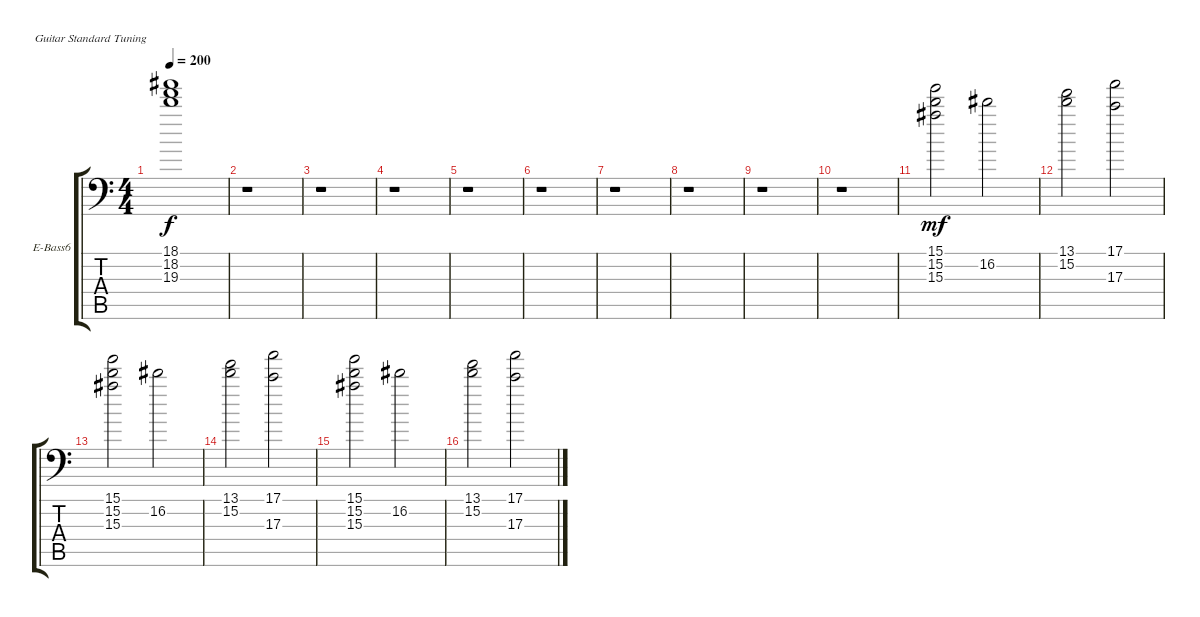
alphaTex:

\bracketExtendMode groupsimilarinstruments
\firstSystemTrackNameOrientation horizontal
\otherSystemsTrackNameOrientation horizontal
\track ("Бас 1" "E-Bass6") {instrument slapbass1}
\staff {score tabs}
\tuning (E4 B3 G3 D3 A2 E2)
\ts (4 4)
\tempo 200
\clef f4
\ks c
(18.1 18.2 19.3).1{dy f} |
r.1 |
r.1 |
r.1 |
r.1 |
r.1 |
r.1 |
r.1 |
r.1 |
r.1 |
(15.1 15.2 15.3).2{dy mf} 16.2.2 |
(13.1 15.2).2 (17.1 17.3).2 |
(15.1 15.2 15.3).2 16.2.2 |
(13.1 15.2).2 (17.1 17.3).2 |
(15.1 15.2 15.3).2 16.2.2 |
(13.1 15.2).2 (17.1 17.3).2
